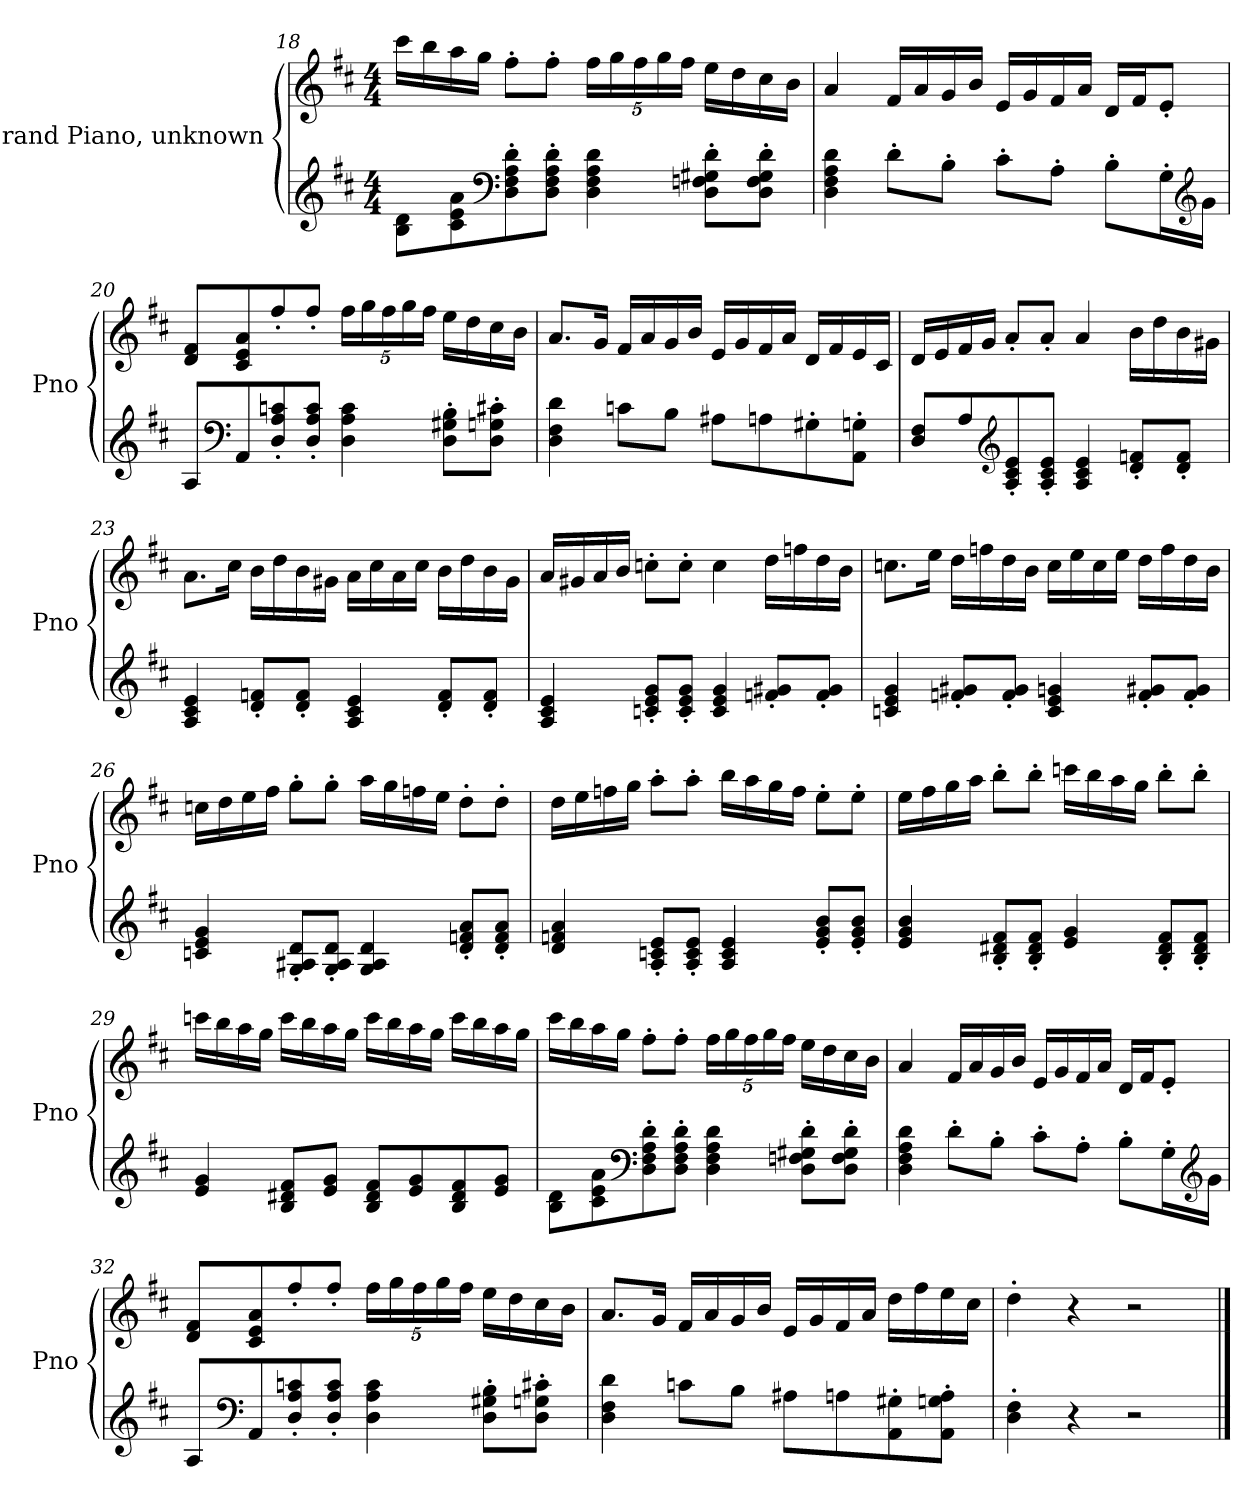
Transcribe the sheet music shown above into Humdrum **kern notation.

**kern	**kern
*part1	*part1
*staff2	*staff1
*I"Grand Piano, unknown	*
*I'Pno	*
*clefG2	*clefG2
*k[f#c#]	*k[f#c#]
*M4/4	*M4/4
=18	=18
8B\ 8d\L	16ccc#\LL
.	16bb\
8c#\ 8e\ 8a\	16aa\
.	16gg\JJ
*clefF4	*
8D\' 8F#\' 8A\' 8d\'	8ff#'\L
8D\' 8F#\' 8A\' 8d\'J	8ff#'\J
*	*Xbrackettup
4D\ 4F#\ 4A\ 4d\	20ff#\LL
.	20gg\
.	20ff#\
.	20gg\
.	20ff#\JJ
8D\' 8Fn\' 8G#X\' 8d\'L	16ee\LL
.	16dd\
8D\' 8F\' 8G#\' 8d\'J	16cc#\
.	16b\JJ
!!LO:PB:g=z
=19	=19
4D\ 4F#\ 4A\ 4d\	4a/
8d'\L	16f#/LL
.	16a/
8B'\J	16g/
.	16b/JJ
8c#'\L	16e/LL
.	16g/
8A'\J	16f#/
.	16a/JJ
8B'\L	16d/LL
.	16f#/J
16G'\L	8e'/J
*clefG2	*
16g\JJ	.
=20	=20
8A/L	8d/ 8f#/L
*clefF4	*
8AA/	8c#/ 8e/ 8a/
8D/' 8A/' 8cn/'	8ff#'/
8D/' 8A/' 8c/'J	8ff#'/J
4D\ 4A\ 4c\	20ff#\LL
.	20gg\
.	20ff#\
.	20gg\
.	20ff#\JJ
8D\' 8G#X\' 8B\'L	16ee\LL
.	16dd\
8D\' 8Gn\' 8c#X\'J	16cc#\
.	16b\JJ
=21	=21
4D\ 4F#\ 4d\	8.a/L
.	16g/Jk
8cn\L	16f#/LL
.	16a/
8B\J	16g/
.	16b/JJ
8A#X\L	16e/LL
.	16g/
8An\	16f#/
.	16a/JJ
8G#X'\	16d/LL
.	16f#/
8AA\' 8Gn\'J	16e/
.	16c#/JJ
!!LO:LB:g=z
=22	=22
8D/ 8F#/L	16d/LL
.	16e/
8A/	16f#/
.	16g/JJ
*clefG2	*
8A/' 8c#/' 8e/'	8a'/L
8A/' 8c#/' 8e/'J	8a'/J
4A/ 4c#/ 4e/	4a/
8d/' 8fn/'L	16b\LL
.	16dd\
8d/' 8f/'J	16b\
.	16g#X\JJ
=23	=23
4A/ 4c#/ 4e/	8.a\L
.	16cc#\Jk
8d/' 8fn/'L	16b\LL
.	16dd\
8d/' 8f/'J	16b\
.	16g#X\JJ
4A/ 4c#/ 4e/	16a\LL
.	16cc#\
.	16a\
.	16cc#\JJ
8d/' 8f/'L	16b\LL
.	16dd\
8d/' 8f/'J	16b\
.	16g#\JJ
=24	=24
4A/ 4c#/ 4e/	16a/LL
.	16g#X/
.	16a/
.	16b/JJ
8cn/' 8e/' 8g/'L	8ccn'\L
8c/' 8e/' 8g/'J	8cc'\J
4c/ 4e/ 4g/	4cc\
8fn/' 8g#X/'L	16dd\LL
.	16ffn\
8f/' 8g#/'J	16dd\
.	16b\JJ
!!LO:LB:g=z
=25	=25
4cn/ 4e/ 4g/	8.ccn\L
.	16ee\Jk
8fn/' 8g#X/'L	16dd\LL
.	16ffn\
8f/' 8g#/'J	16dd\
.	16b\JJ
4c/ 4e/ 4gn/	16cc\LL
.	16ee\
.	16cc\
.	16ee\JJ
8f/' 8g#X/'L	16dd\LL
.	16ff\
8f/' 8g#/'J	16dd\
.	16b\JJ
=26	=26
4cn/ 4e/ 4g/	16ccn\LL
.	16dd\
.	16ee\
.	16ff#\JJ
8G/' 8A#X/' 8d/'L	8gg'\L
8G/' 8A#/' 8d/'J	8gg'\J
4G/ 4A#/ 4d/	16aa\LL
.	16gg\
.	16ffn\
.	16ee\JJ
8d/' 8fn/' 8a/'L	8dd'\L
8d/' 8f/' 8a/'J	8dd'\J
=27	=27
4d/ 4fn/ 4a/	16dd\LL
.	16ee\
.	16ffn\
.	16gg\JJ
8A/' 8cn/' 8e/'L	8aa'\L
8A/' 8c/' 8e/'J	8aa'\J
4A/ 4c/ 4e/	16bb\LL
.	16aa\
.	16gg\
.	16ff\JJ
8e/' 8g/' 8b/'L	8ee'\L
8e/' 8g/' 8b/'J	8ee'\J
!!LO:LB:g=z
=28	=28
4e/ 4g/ 4b/	16ee\LL
.	16ff#\
.	16gg\
.	16aa\JJ
8B/' 8d#X/' 8f#/'L	8bb'\L
8B/' 8d#/' 8f#/'J	8bb'\J
4e/ 4g/	16cccn\LL
.	16bb\
.	16aa\
.	16gg\JJ
8B/' 8d#/' 8f#/'L	8bb'\L
8B/' 8d#/' 8f#/'J	8bb'\J
=29	=29
4e/ 4g/	16cccn\LL
.	16bb\
.	16aa\
.	16gg\JJ
8B/ 8d#X/ 8f#/L	16ccc\LL
.	16bb\
8e/ 8g/J	16aa\
.	16gg\JJ
8B/ 8d#/ 8f#/L	16ccc\LL
.	16bb\
8e/ 8g/	16aa\
.	16gg\JJ
8B/ 8d#/ 8f#/	16ccc\LL
.	16bb\
8e/ 8g/J	16aa\
.	16gg\JJ
!!LO:LB:g=z
=30	=30
8B\ 8d\L	16ccc#\LL
.	16bb\
8c#\ 8e\ 8a\	16aa\
.	16gg\JJ
*clefF4	*
8D\' 8F#\' 8A\' 8d\'	8ff#'\L
8D\' 8F#\' 8A\' 8d\'J	8ff#'\J
4D\ 4F#\ 4A\ 4d\	20ff#\LL
.	20gg\
.	20ff#\
.	20gg\
.	20ff#\JJ
8D\' 8Fn\' 8G#X\' 8d\'L	16ee\LL
.	16dd\
8D\' 8F\' 8G#\' 8d\'J	16cc#\
.	16b\JJ
=31	=31
4D\ 4F#\ 4A\ 4d\	4a/
8d'\L	16f#/LL
.	16a/
8B'\J	16g/
.	16b/JJ
8c#'\L	16e/LL
.	16g/
8A'\J	16f#/
.	16a/JJ
8B'\L	16d/LL
.	16f#/J
16G'\L	8e'/J
*clefG2	*
16g\JJ	.
!!LO:LB:g=z
=32	=32
8A/L	8d/ 8f#/L
*clefF4	*
8AA/	8c#/ 8e/ 8a/
8D/' 8A/' 8cn/'	8ff#'/
8D/' 8A/' 8c/'J	8ff#'/J
4D\ 4A\ 4c\	20ff#\LL
.	20gg\
.	20ff#\
.	20gg\
.	20ff#\JJ
8D\' 8G#X\' 8B\'L	16ee\LL
.	16dd\
8D\' 8Gn\' 8c#X\'J	16cc#\
.	16b\JJ
=33	=33
4D\ 4F#\ 4d\	8.a/L
.	16g/Jk
8cn\L	16f#/LL
.	16a/
8B\J	16g/
.	16b/JJ
8A#X\L	16e/LL
.	16g/
8An\	16f#/
.	16a/JJ
8AA\' 8G#X\'	16dd\LL
.	16ff#\
8AA\' 8Gn\' 8A\'J	16ee\
.	16cc#\JJ
=34	=34
4D\' 4F#\'	4dd'\
4r	4r
2r	2r
==	==
*-	*-
